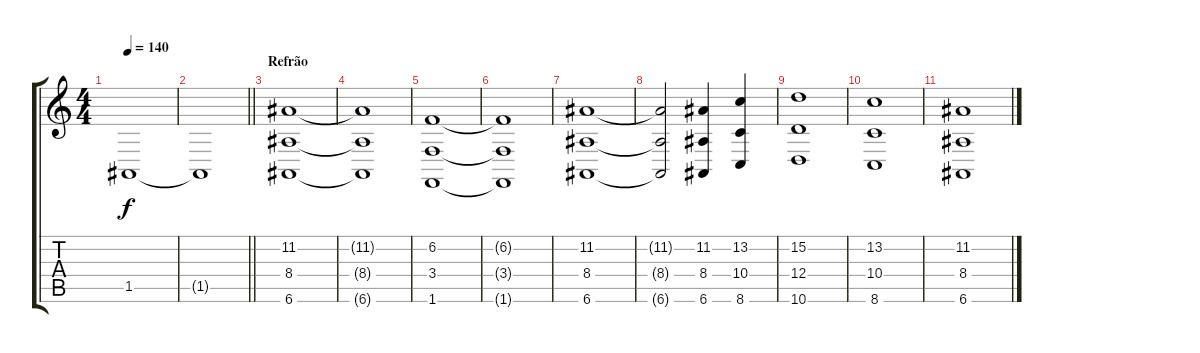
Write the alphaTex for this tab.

\track "" {instrument stringensemble1}
\staff {score tabs}
\tuning (E4 B3 G3 D3 A2 E2) {hide}
\ts (4 4)
\tempo 140
\clef g2
\ks c
1.5.1{dy f} |
\barLineRight lightlight
1.5{t}.1 |
\section ("" "Refrão")
(11.2 8.4 6.6).1 |
(11.2{t} 8.4{t} 6.6{t}).1 |
(6.2 3.4 1.6).1 |
(6.2{t} 3.4{t} 1.6{t}).1 |
(11.2 8.4 6.6).1 |
(11.2{t} 8.4{t} 6.6{t}).2 (11.2 8.4 6.6).4 (13.2 10.4 8.6).4 |
(15.2 12.4 10.6).1 |
(13.2 10.4 8.6).1 |
(11.2 8.4 6.6).1
